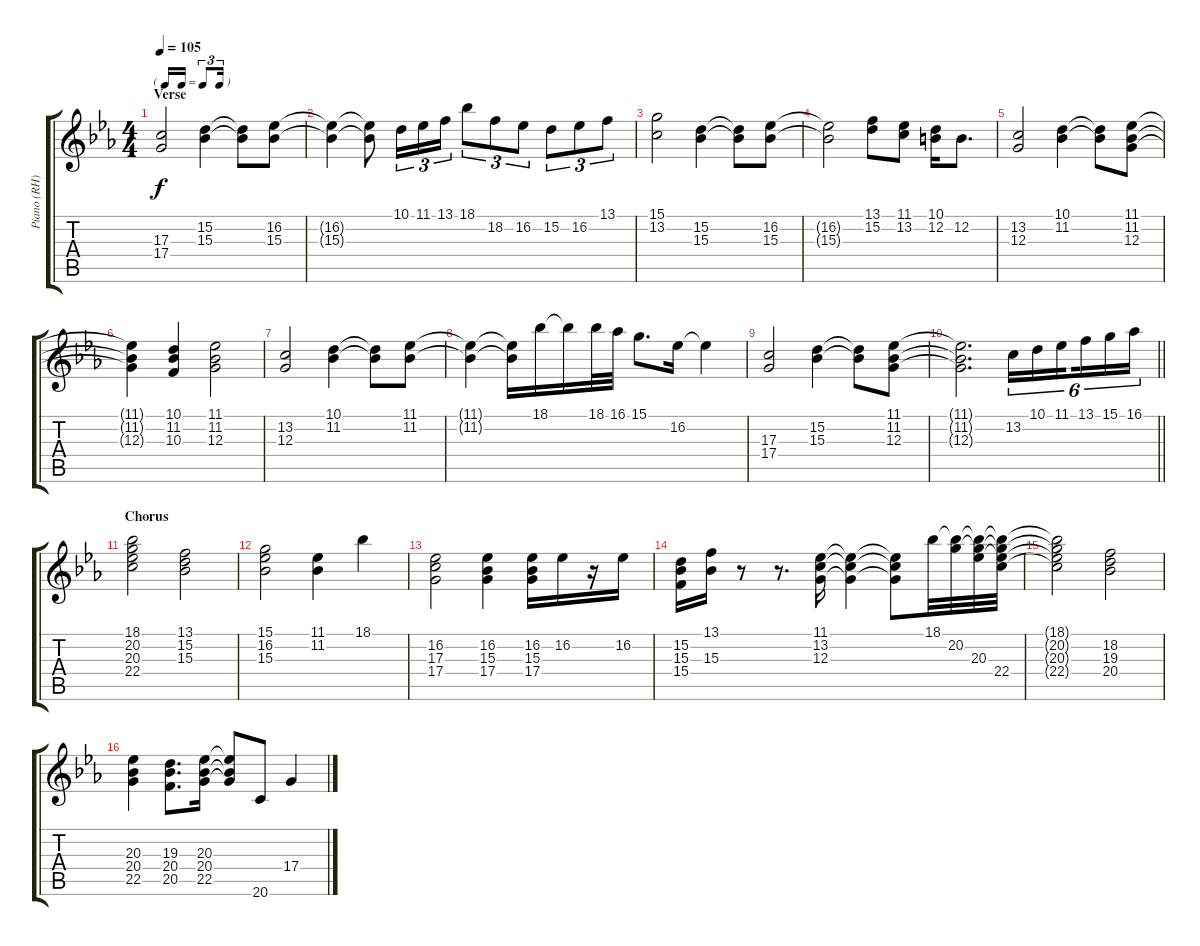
\track ("Piano (RH)" "Piano (RH)") {instrument electricpiano1}
\staff {score tabs}
\tuning (E4 B3 G3 D3 A2 E2) {hide}
\ts (4 4)
\tf triplet16th
\section ("" "Verse")
\tempo 105
\clef g2
\ks eb
(17.3 17.4).2{dy f} (15.2 15.3).4 (15.2{t} 15.3{t}).8 (16.2 15.3).8 |
(16.2{t} 15.3{t}).4 (16.2{t} 15.3{t}).8 10.1.16{tu (3 2)} 11.1.16{tu (3 2)} 13.1.16{tu (3 2)} 18.1.8{tu (3 2)} 18.2.8{tu (3 2)} 16.2.8{tu (3 2)} 15.2.8{tu (3 2)} 16.2.8{tu (3 2)} 13.1.8{tu (3 2)} |
(15.1 13.2).2 (15.2 15.3).4 (15.2{t} 15.3{t}).8 (16.2 15.3).8 |
(16.2{t} 15.3{t}).2 (13.1 15.2).8 (11.1 13.2).8 (10.1 12.2).16 12.2.8{d} |
(13.2 12.3).2 (10.1 11.2).4 (10.1{t} 11.2{t}).8 (11.1 11.2 12.3).8 |
(11.1{t} 11.2{t} 12.3{t}).4 (10.1 11.2 10.3).4 (11.1 11.2 12.3).2 |
(13.2 12.3).2 (10.1 11.2).4 (10.1{t} 11.2{t}).8 (11.1 11.2).8 |
(11.1{t} 11.2{t}).4 (11.1{t} 11.2{t}).16 18.1.16 18.1{t}.16 18.1.32 16.1.32 15.1.8{d} 16.2.16 16.2{t}.4 |
(17.3 17.4).2 (15.2 15.3).4 (15.2{t} 15.3{t}).8 (11.1 11.2 12.3).8 |
\barLineRight lightlight
(11.1{t} 11.2{t} 12.3{t}).2{d} 13.2.16{tu (6 4)} 10.1.16{tu (6 4)} 11.1.16{tu (6 4) beam splitsecondary} 13.1.16{tu (6 4)} 15.1.16{tu (6 4)} 16.1.16{tu (6 4)} |
\section ("" "Chorus")
(18.1 20.2 20.3 22.4).2 (13.1 15.2 15.3).2 |
(15.1 16.2 15.3).2 (11.1 11.2).4 18.1.4 |
(16.2 17.3 17.4).2 (16.2 15.3 17.4).4 (16.2 15.3 17.4).16 16.2.16 r.16 16.2.16 |
(15.2 15.3 15.4).16 (13.1 15.3).16 r.8 r.8{d} (11.1 13.2 12.3).16 (11.1{t} 13.2{t} 12.3{t}).4 (11.1{t} 13.2{t} 12.3{t}).8 18.1.32 (18.1{t} 20.2).32 (18.1{t} 20.2{t} 20.3).32 (18.1{t} 20.2{t} 20.3{t} 22.4).32 |
(18.1{t} 20.2{t} 20.3{t} 22.4{t}).2 (18.2 19.3 20.4).2 |
(20.3 20.4 22.5).4 (19.3 20.4 20.5).8{d} (20.3 20.4 22.5).16 (20.3{t} 20.4{t} 22.5{t}).8 20.6.8 17.4.4
